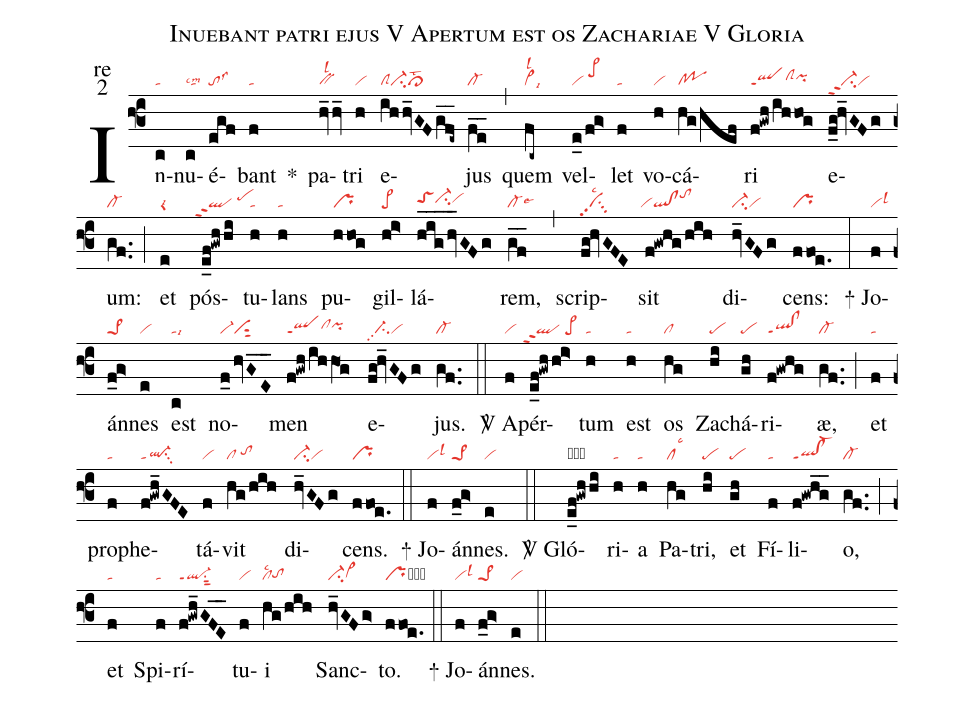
name:Inuebant patri ejus V Apertum est os Zachariae V Gloria;
office-part:re;
mode:2;
nabc-lines:1;
%%
(f3) In(c|ta)nu(c|talscm2)é(egf|tolss3)bant(f|ta) <sp>*</sp>() pa(hv_hv_|bvlsl2)tri(h|vi) e(ihhv_GFg_f_e~|clSci-cl>lst2)jus(fe__|cl-) (,) quem(fc~|vi>lsl2lsi9) vel(e_0/fg>|vi/pe>hj)let(f|ta) vo(h|vi)cá(hg/hef|cl!po)ri(f!gwh/ihhog|qlppt1clShhpihh) e(f_g!hv_GFg|vi-ppt2su2vi)um:(gf..|cl-) (;) et(e|grlsi2) pós(e_f!gwhhi|``qlppt2/pehi)tu(h|ta)lans(h|ta) pu(hhog|pr)gil(hi>|pe>)lá(hig___h_vGFg|toShhci-hhvihh)rem,(gf__|cl-lse6) (,) scrip(fg!hvGFE|vipp2su3lsc2)sit(f!gwhg/hih|`viql!cltohj) di(hv_GFg|ci-vi)cens:(ffoe.|pr) (:)

<sp>+</sp> Jo(f|vilsl3)án(f_g>|pe>1)nes(e|vi) est(c|talsi6) no(f_0/hvG_E_|vi-visut2)men(f!gwh/ihhO1g|qlppt1clhhpihh) e(fg!hv_GFg|//ci-pp2vi)jus.(gf..|cl-) (::)

<sp>V/</sp> A(f|vi)pér(e_f!gwhhi>|``qlppt2/pe>)tum(h|ta) est(h|ta) os(hg|cl) Za(hi|pe)chá(gh|pe)ri(f!gwhg|ql!clppt1)æ,(gf..|cl-) (;) et(f|ta) pro(f|ta)phe(f!gwh_GFE|ql-ppt1su3)tá(f|vi)vit(hg/hih|cl/tohh) di(hv_GFg|ci-vi)cens.(ffoe.|pr) (::)

<sp>+</sp> Jo(f|vilsl3)án(f_g>|pe>1)nes.(e|vi) (::)

<sp>V/</sp> Gló(e_f!gwh/hi|obqlhgppt2pehj)ri(h|ta)a(h|ta) Pa(hg|cllsc3)tri,(hi|pe) et(gh|pe) Fí(f|ta)li(f!gwhg__|ql!cl-ppt1)o,(gf..|cl-) (;) et(f|ta) Spi(f|ta)rí(f!gwh_GFE__|ql-ppt1su1sut2)tu(f|vi)i(hg/hih|cllsc2tohg) Sanc(hv_GFg>|ci-vi>hg)to.(ffoe.|prcb) (::)

<sp>+</sp> Jo(f|vilsl3)án(f_g>|pe>1)nes.(e|vi) (::)
